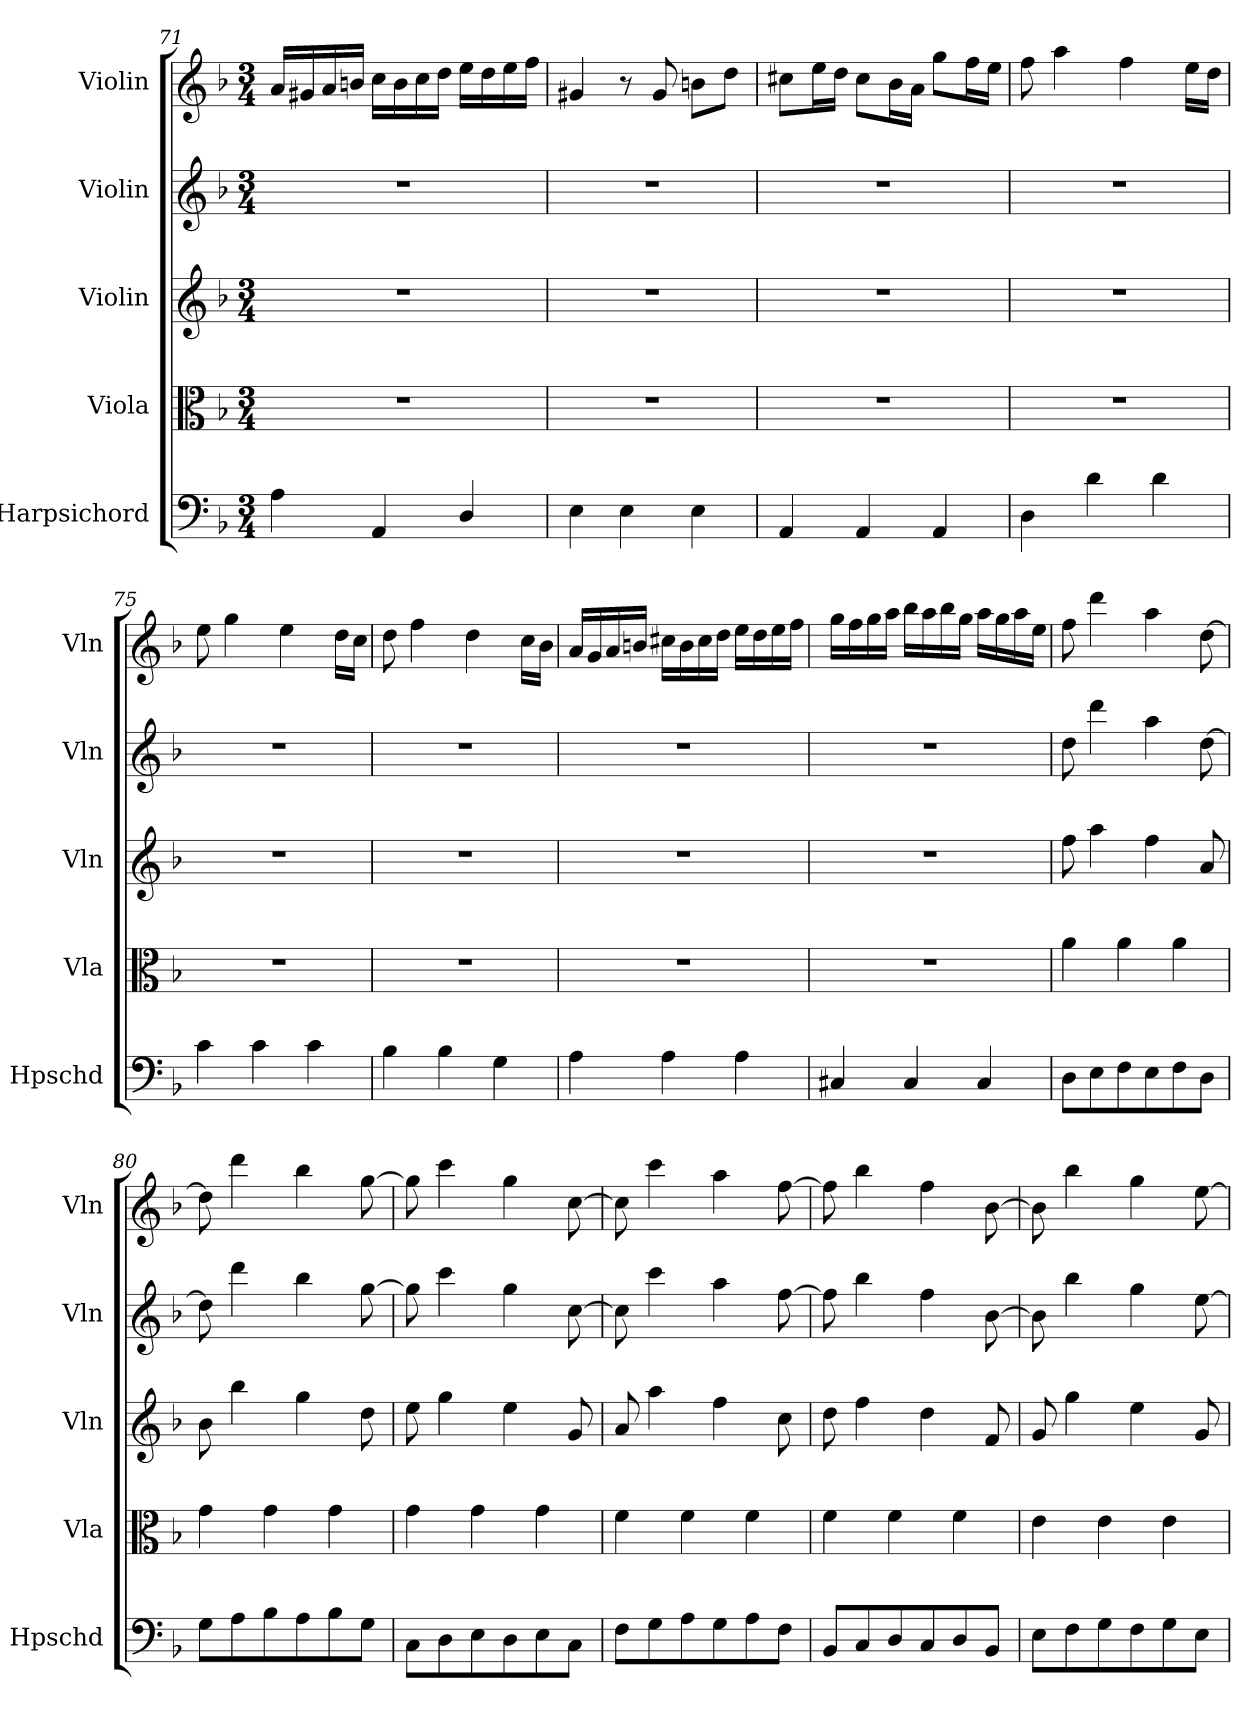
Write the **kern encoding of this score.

**kern	**kern	**kern	**kern	**kern
*part5	*part4	*part3	*part2	*part1
*staff5	*staff4	*staff3	*staff2	*staff1
*I"Harpsichord	*I"Viola	*I"Violin	*I"Violin	*I"Violin
*I'Hpschd	*I'Vla	*I'Vln	*I'Vln	*I'Vln
*clefF4	*clefC3	*clefG2	*clefG2	*clefG2
*k[b-]	*k[b-]	*k[b-]	*k[b-]	*k[b-]
*d:	*d:	*d:	*d:	*d:
*M3/4	*M3/4	*M3/4	*M3/4	*M3/4
=71	=71	=71	=71	=71
4A\	2.r	2.r	2.r	16a/LL
.	.	.	.	16g#X/
.	.	.	.	16a/
.	.	.	.	16bn/JJ
4AA/	.	.	.	16cc\LL
.	.	.	.	16b\
.	.	.	.	16cc\
.	.	.	.	16dd\JJ
4D/	.	.	.	16ee\LL
.	.	.	.	16dd\
.	.	.	.	16ee\
.	.	.	.	16ff\JJ
=72	=72	=72	=72	=72
4E\	2.r	2.r	2.r	4g#X/
4E\	.	.	.	8r
.	.	.	.	8g#/
4E\	.	.	.	8bn\L
.	.	.	.	8dd\J
=73	=73	=73	=73	=73
4AA/	2.r	2.r	2.r	8cc#X\L
.	.	.	.	16ee\L
.	.	.	.	16dd\JJ
4AA/	.	.	.	8cc#\L
.	.	.	.	16b-\L
.	.	.	.	16a\JJ
4AA/	.	.	.	8gg\L
.	.	.	.	16ff\L
.	.	.	.	16ee\JJ
=74	=74	=74	=74	=74
4D\	2.r	2.r	2.r	8ff\
.	.	.	.	4aa\
4d\	.	.	.	.
.	.	.	.	4ff\
4d\	.	.	.	.
.	.	.	.	16ee\LL
.	.	.	.	16dd\JJ
=75	=75	=75	=75	=75
4c\	2.r	2.r	2.r	8ee\
.	.	.	.	4gg\
4c\	.	.	.	.
.	.	.	.	4ee\
4c\	.	.	.	.
.	.	.	.	16dd\LL
.	.	.	.	16cc\JJ
=76	=76	=76	=76	=76
4B-\	2.r	2.r	2.r	8dd\
.	.	.	.	4ff\
4B-\	.	.	.	.
.	.	.	.	4dd\
4G\	.	.	.	.
.	.	.	.	16cc\LL
.	.	.	.	16b-\JJ
=77	=77	=77	=77	=77
4A\	2.r	2.r	2.r	16a/LL
.	.	.	.	16g/
.	.	.	.	16a/
.	.	.	.	16bn/JJ
4A\	.	.	.	16cc#X\LL
.	.	.	.	16b\
.	.	.	.	16cc#\
.	.	.	.	16dd\JJ
4A\	.	.	.	16ee\LL
.	.	.	.	16dd\
.	.	.	.	16ee\
.	.	.	.	16ff\JJ
=78	=78	=78	=78	=78
4C#X/	2.r	2.r	2.r	16gg\LL
.	.	.	.	16ff\
.	.	.	.	16gg\
.	.	.	.	16aa\JJ
4C#/	.	.	.	16bb-\LL
.	.	.	.	16aa\
.	.	.	.	16bb-\
.	.	.	.	16gg\JJ
4C#/	.	.	.	16aa\LL
.	.	.	.	16gg\
.	.	.	.	16aa\
.	.	.	.	16ee\JJ
=79	=79	=79	=79	=79
8D\L	4a\	8ff\	8dd\	8ff\
8E\	.	4aa\	4ddd\	4ddd\
8F\	4a\	.	.	.
8E\	.	4ff\	4aa\	4aa\
8F\	4a\	.	.	.
8D\J	.	8a/	[8dd\	[8dd\
=80	=80	=80	=80	=80
8G\L	4g\	8b-\	8dd\]	8dd\]
8A\	.	4bb-\	4ddd\	4ddd\
8B-\	4g\	.	.	.
8A\	.	4gg\	4bb-\	4bb-\
8B-\	4g\	.	.	.
8G\J	.	8dd\	[8gg\	[8gg\
=81	=81	=81	=81	=81
8C\L	4g\	8ee\	8gg\]	8gg\]
8D\	.	4gg\	4ccc\	4ccc\
8E\	4g\	.	.	.
8D\	.	4ee\	4gg\	4gg\
8E\	4g\	.	.	.
8C\J	.	8g/	[8cc\	[8cc\
=82	=82	=82	=82	=82
8F\L	4f\	8a/	8cc\]	8cc\]
8G\	.	4aa\	4ccc\	4ccc\
8A\	4f\	.	.	.
8G\	.	4ff\	4aa\	4aa\
8A\	4f\	.	.	.
8F\J	.	8cc\	[8ff\	[8ff\
=83	=83	=83	=83	=83
8BB-/L	4f\	8dd\	8ff\]	8ff\]
8C/	.	4ff\	4bb-\	4bb-\
8D/	4f\	.	.	.
8C/	.	4dd\	4ff\	4ff\
8D/	4f\	.	.	.
8BB-/J	.	8f/	[8b-\	[8b-\
=84	=84	=84	=84	=84
8E\L	4e\	8g/	8b-\]	8b-\]
8F\	.	4gg\	4bb-\	4bb-\
8G\	4e\	.	.	.
8F\	.	4ee\	4gg\	4gg\
8G\	4e\	.	.	.
8E\J	.	8g/	[8ee\	[8ee\
=	=	=	=	=
*-	*-	*-	*-	*-
